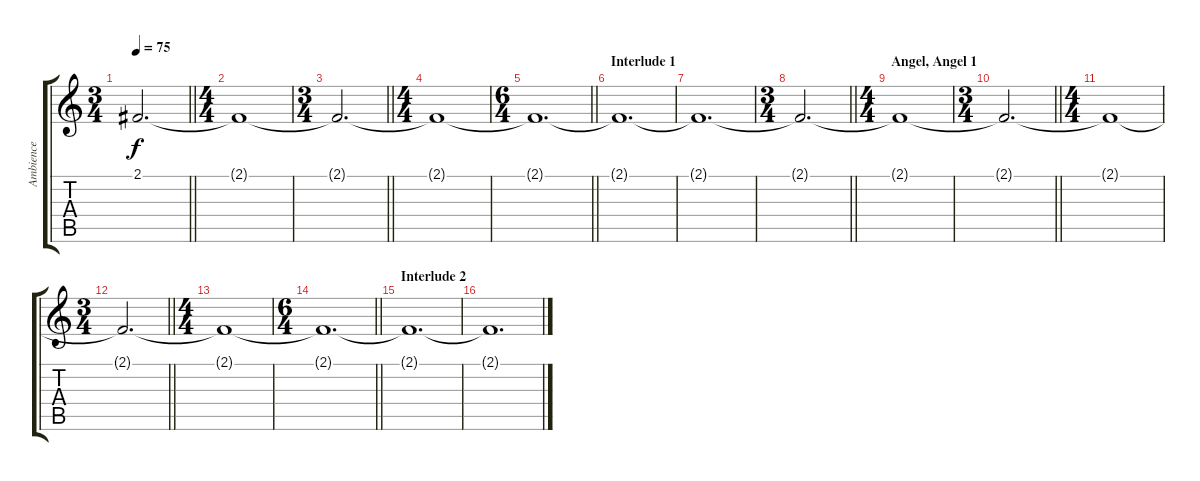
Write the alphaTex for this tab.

\track ("Ambience" "Ambience") {instrument pad2warm}
\staff {score tabs}
\tuning (E4 B3 G3 D3 A2 E2) {hide}
\ts (3 4)
\tempo 75
\clef g2
\barLineRight lightlight
\ks c
2.1{t}.2{d dy f} |
\ts (4 4)
2.1{t}.1 |
\ts (3 4)
\barLineRight lightlight
2.1{t}.2{d} |
\ts (4 4)
2.1{t}.1 |
\ts (6 4)
\barLineRight lightlight
2.1{t}.1{d} |
\section ("" "Interlude 1")
2.1{t}.1{d} |
2.1{t}.1{d} |
\ts (3 4)
\barLineRight lightlight
2.1{t}.2{d} |
\ts (4 4)
\section ("" "Angel, Angel 1")
2.1{t}.1 |
\ts (3 4)
\barLineRight lightlight
2.1{t}.2{d} |
\ts (4 4)
2.1{t}.1 |
\ts (3 4)
\barLineRight lightlight
2.1{t}.2{d} |
\ts (4 4)
2.1{t}.1 |
\ts (6 4)
\barLineRight lightlight
2.1{t}.1{d} |
\section ("" "Interlude 2")
2.1{t}.1{d} |
2.1{t}.1{d}
